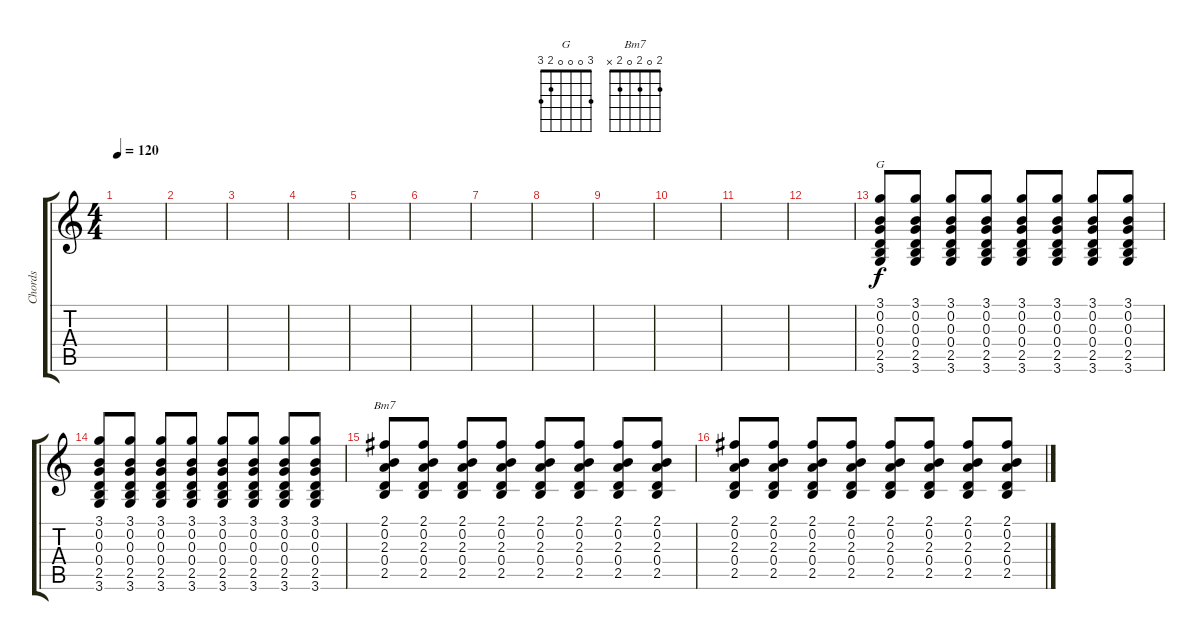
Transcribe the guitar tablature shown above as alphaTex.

\track ("Chords" "Chords") {instrument acousticguitarnylon}
\staff {score tabs}
\tuning (E4 B3 G3 D3 A2 E2) {hide}
\chord ("G" 3 0 0 0 2 3)
\chord ("Bm7" 2 0 2 0 2 x)
\ts (4 4)
\tempo 120
\clef g2
\ks c
|
|
|
|
|
|
|
|
|
|
|
|
(3.1 0.2 0.3 0.4 2.5 3.6).8{ch "G"} (3.1 0.2 0.3 0.4 2.5 3.6).8 (3.1 0.2 0.3 0.4 2.5 3.6).8 (3.1 0.2 0.3 0.4 2.5 3.6).8 (3.1 0.2 0.3 0.4 2.5 3.6).8 (3.1 0.2 0.3 0.4 2.5 3.6).8 (3.1 0.2 0.3 0.4 2.5 3.6).8 (3.1 0.2 0.3 0.4 2.5 3.6).8 |
(3.1 0.2 0.3 0.4 2.5 3.6).8 (3.1 0.2 0.3 0.4 2.5 3.6).8 (3.1 0.2 0.3 0.4 2.5 3.6).8 (3.1 0.2 0.3 0.4 2.5 3.6).8 (3.1 0.2 0.3 0.4 2.5 3.6).8 (3.1 0.2 0.3 0.4 2.5 3.6).8 (3.1 0.2 0.3 0.4 2.5 3.6).8 (3.1 0.2 0.3 0.4 2.5 3.6).8 |
(2.1 0.2 2.3 0.4 2.5).8{ch "Bm7"} (2.1 0.2 2.3 0.4 2.5).8 (2.1 0.2 2.3 0.4 2.5).8 (2.1 0.2 2.3 0.4 2.5).8 (2.1 0.2 2.3 0.4 2.5).8 (2.1 0.2 2.3 0.4 2.5).8 (2.1 0.2 2.3 0.4 2.5).8 (2.1 0.2 2.3 0.4 2.5).8 |
(2.1 0.2 2.3 0.4 2.5).8 (2.1 0.2 2.3 0.4 2.5).8 (2.1 0.2 2.3 0.4 2.5).8 (2.1 0.2 2.3 0.4 2.5).8 (2.1 0.2 2.3 0.4 2.5).8 (2.1 0.2 2.3 0.4 2.5).8 (2.1 0.2 2.3 0.4 2.5).8 (2.1 0.2 2.3 0.4 2.5).8
